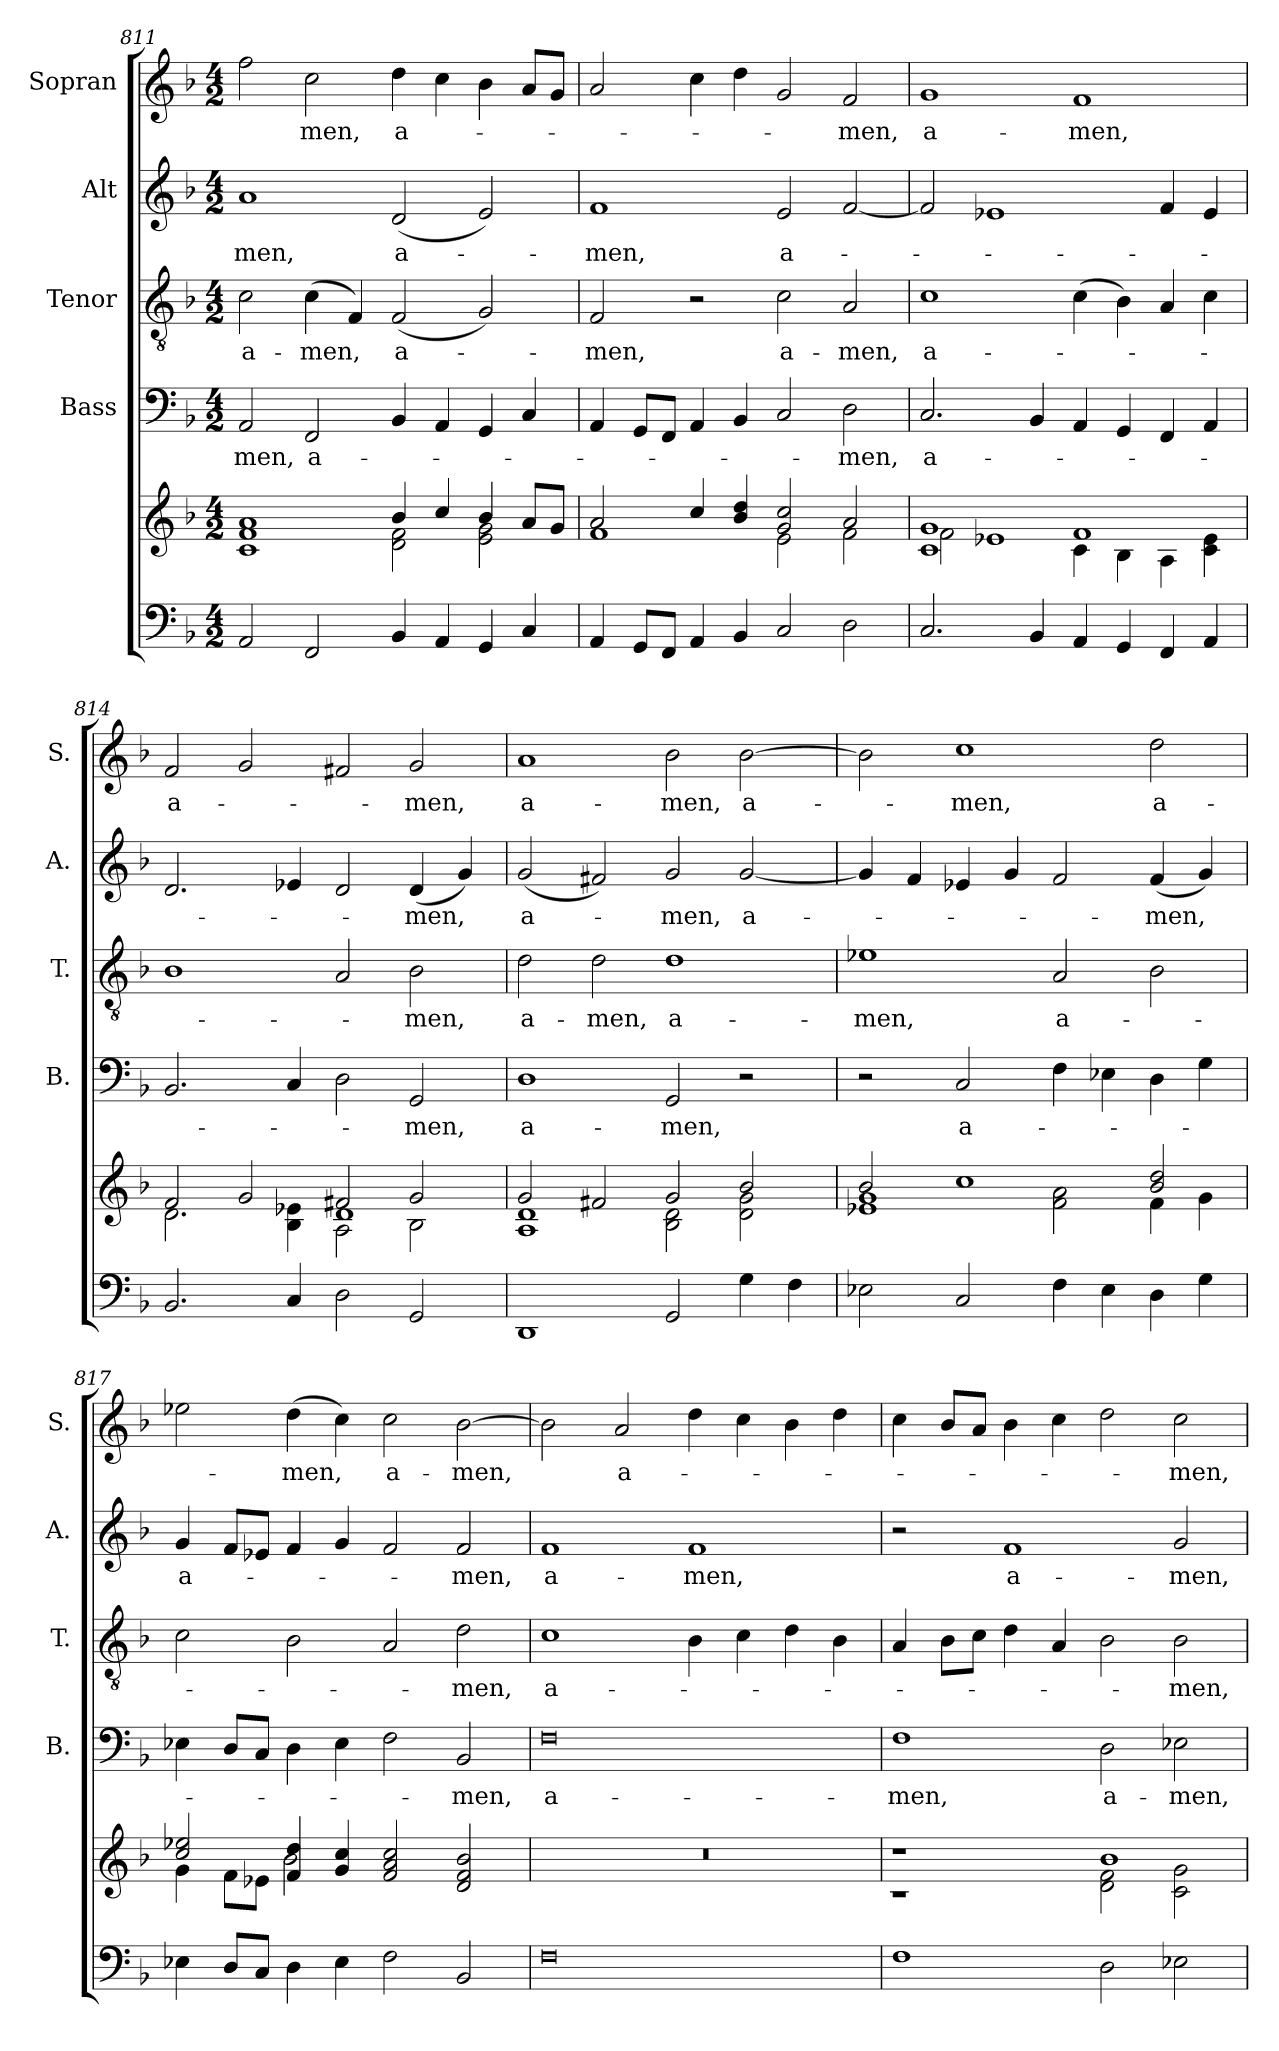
**kern	**kern	**kern	**text	**kern	**text	**kern	**text	**kern	**text
*part5	*part5	*part4	*part4	*part3	*part3	*part2	*part2	*part1	*part1
*staff6	*staff5	*staff4	*staff4	*staff3	*staff3	*staff2	*staff2	*staff1	*staff1
*	*	*I"Bass	*	*I"Tenor	*	*I"Alt	*	*I"Sopran	*
*	*	*I'B.	*	*I'T.	*	*I'A.	*	*I'S.	*
*clefF4	*clefG2	*clefF4	*	*clefGv2	*	*clefG2	*	*clefG2	*
*k[b-]	*k[b-]	*k[b-]	*	*k[b-]	*	*k[b-]	*	*k[b-]	*
*F:	*F:	*F:	*	*F:	*	*F:	*	*F:	*
*M4/2	*M4/2	*M4/2	*	*M4/2	*	*M4/2	*	*M4/2	*
=811	=811	=811	=811	=811	=811	=811	=811	=811	=811
*	*^	*	*	*	*	*	*	*	*
!	!	!	!	!LO:LY:b	!	!LO:LY:b	!	!LO:LY:b	!	!
2AA/	1c 1f 1a	1ryy	2AA/	-men,	2c\	a-	1a	-men,	2ff\	.
!	!	!	!	!LO:LY:b	!	!LO:LY:b	!	!	!	!LO:LY:b
2FF/	.	.	2FF/	a-	(>4c\	-men,	.	.	2cc\	-men,
.	.	.	.	.	4F/)	.	.	.	.	.
!	!	!	!	!	!	!LO:LY:b	!	!LO:LY:b	!	!LO:LY:b
4BB-/	4b-/	2d\ 2f\	4BB-/	.	(<2F/	a-	(<2d/	a-	4dd\	a-
4AA/	4cc/	.	4AA/	.	.	.	.	.	4cc\	.
4GG/	4b-/	2e\ 2g\	4GG/	.	2G/)	.	2e/)	.	4b-\	.
4C/	8a/L	.	4C/	.	.	.	.	.	8a/L	.
.	8g/J	.	.	.	.	.	.	.	8g/J	.
=812	=812	=812	=812	=812	=812	=812	=812	=812	=812	=812
!	!	!	!	!	!	!LO:LY:b	!	!LO:LY:b	!	!
4AA/	2a/	1f	4AA/	.	2F/	-men,	1f	-men,	2a/	.
8GG/L	.	.	8GG/L	.	.	.	.	.	.	.
8FF/J	.	.	8FF/J	.	.	.	.	.	.	.
4AA/	4cc/	.	4AA/	.	2r	.	.	.	4cc\	.
4BB-/	4b-/ 4dd/	.	4BB-/	.	.	.	.	.	4dd\	.
!	!	!	!	!	!	!LO:LY:b	!	!LO:LY:b	!	!
2C/	2g/ 2cc/	2e\	2C/	.	2c\	a-	2e/	a-	2g/	.
!	!	!	!	!LO:LY:b	!	!LO:LY:b	!	!	!	!LO:LY:b
2D\	2a/	2f\	2D\	-men,	2A/	-men,	[2f/	.	2f/	-men,
=813	=813	=813	=813	=813	=813	=813	=813	=813	=813	=813
*	*	*^	*	*	*	*	*	*	*	*
!	!	!	!	!	!LO:LY:b	!	!LO:LY:b	!	!	!	!LO:LY:b
2.C/	1c 1g	2f\	1ryy	2.C/	a-	1c	a-	2f/]	.	1g	a-
.	.	1e-X	.	.	.	.	.	1e-X	.	.	.
4BB-/	.	.	.	4BB-/	.	.	.	.	.	.	.
!	!	!	!	!	!	!	!	!	!	!	!LO:LY:b
4AA/	1f	.	4c\	4AA/	.	(>4c\	.	.	.	1f	-men,
4GG/	.	.	4B-\	4GG/	.	4B-\)	.	.	.	.	.
4FF/	.	4A\	2ryy	4FF/	.	4A/	.	4f/	.	.	.
4AA/	.	4c\ 4e-\	.	4AA/	.	4c\	.	4e-/	.	.	.
!!LO:PB:g=z
=814	=814	=814	=814	=814	=814	=814	=814	=814	=814	=814	=814
!	!	!	!	!	!	!	!	!	!	!	!LO:LY:b
2.BB-/	2f/	2.d\	1ryy	2.BB-/	.	1B-	.	2.d/	.	2f/	a-
.	2g/	.	.	.	.	.	.	.	.	2g/	.
4C/	.	4B-\ 4e-X\	.	4C/	.	.	.	4e-X/	.	.	.
2D\	2f#X/	2A\	1d	2D\	.	2A/	.	2d/	.	2f#X/	.
!	!	!	!	!	!LO:LY:b	!	!LO:LY:b	!	!LO:LY:b	!	!LO:LY:b
2GG/	2g/	2B-\	.	2GG/	-men,	2B-\	-men,	(<4d/	-men,	2g/	-men,
.	.	.	.	.	.	.	.	4g/)	.	.	.
*	*	*v	*v	*	*	*	*	*	*	*	*
=815	=815	=815	=815	=815	=815	=815	=815	=815	=815	=815
!	!	!	!	!LO:LY:b	!	!LO:LY:b	!	!LO:LY:b	!	!LO:LY:b
1DD	2g/	1A 1d	1D	a-	2d\	a-	(<2g/	a-	1a	a-
!	!	!	!	!	!	!LO:LY:b	!	!	!	!
.	2f#X/	.	.	.	2d\	-men,	2f#X/)	.	.	.
!	!	!	!	!LO:LY:b	!	!LO:LY:b	!	!LO:LY:b	!	!LO:LY:b
2GG/	2g/	2B-\ 2d\	2GG/	-men,	1d	a-	2g/	-men,	2b-\	-men,
!	!	!	!	!	!	!	!	!LO:LY:b	!	!LO:LY:b
4G\	2b-/	2d\ 2g\	2r	.	.	.	[2g/	a-	[2b-\	a-
4F\	.	.	.	.	.	.	.	.	.	.
=816	=816	=816	=816	=816	=816	=816	=816	=816	=816	=816
!	!	!	!	!	!	!LO:LY:b	!	!	!	!
2E-X\	2b-/	1e-X 1g	2r	.	1e-X	-men,	4g/]	.	2b-\]	.
.	.	.	.	.	.	.	4f/	.	.	.
!	!	!	!	!LO:LY:b	!	!	!	!	!	!LO:LY:b
2C/	1cc	.	2C/	a-	.	.	4e-X/	.	1cc	-men,
.	.	.	.	.	.	.	4g/	.	.	.
!	!	!	!	!	!	!LO:LY:b	!	!	!	!
4F\	.	2f\ 2a\	4F\	.	2A/	a-	2f/	.	.	.
4E-\	.	.	4E-X\	.	.	.	.	.	.	.
!	!	!	!	!	!	!	!	!LO:LY:b	!	!LO:LY:b
4D\	2b-/ 2dd/	4f\	4D\	.	2B-\	.	(<4f/	-men,	2dd\	a-
4G\	.	4g\	4G\	.	.	.	4g/)	.	.	.
!!LO:LB:g=z
=817	=817	=817	=817	=817	=817	=817	=817	=817	=817	=817
!	!	!	!	!	!	!	!	!LO:LY:b	!	!
4E-X\	2cc/ 2ee-X/	4g\	4E-X\	.	2c\	.	4g/	a-	2ee-X\	.
8D/L	.	8f\L	8D/L	.	.	.	8f/L	.	.	.
8C/J	.	8e-X\J	8C/J	.	.	.	8e-X/J	.	.	.
!	!	!	!	!	!	!	!	!	!	!LO:LY:b
4D\	4f/ 4dd/	2b-\	4D\	.	2B-\	.	4f/	.	(>4dd\	-men,
4E-\	4g/ 4cc/	.	4E-\	.	.	.	4g/	.	4cc\)	.
!	!	!	!	!	!	!	!	!	!	!LO:LY:b
2F\	2f/ 2a/ 2cc/	1ryy	2F\	.	2A/	.	2f/	.	2cc\	a-
!	!	!	!	!LO:LY:b	!	!LO:LY:b	!	!LO:LY:b	!	!LO:LY:b
2BB-/	2d/ 2f/ 2b-/	.	2BB-/	-men,	2d\	-men,	2f/	-men,	[2b-\	-men,
*	*v	*v	*	*	*	*	*	*	*	*
=818	=818	=818	=818	=818	=818	=818	=818	=818	=818
!	!	!	!LO:LY:b	!	!LO:LY:b	!	!LO:LY:b	!	!
0F	0r	0F	a-	1c	a-	1f	a-	2b-\]	.
!	!	!	!	!	!	!	!	!	!LO:LY:b
.	.	.	.	.	.	.	.	2a/	a-
!	!	!	!	!	!	!	!LO:LY:b	!	!
.	.	.	.	4B-\	.	1f	-men,	4dd\	.
.	.	.	.	4c\	.	.	.	4cc\	.
.	.	.	.	4d\	.	.	.	4b-\	.
.	.	.	.	4B-\	.	.	.	4dd\	.
=819	=819	=819	=819	=819	=819	=819	=819	=819	=819
*	*^	*	*	*	*	*	*	*	*
!	!	!	!	!LO:LY:b	!	!	!	!	!	!
1F	1r	1r	1F	-men,	4A/	.	2r	.	4cc\	.
.	.	.	.	.	8B-\L	.	.	.	8b-/L	.
.	.	.	.	.	8c\J	.	.	.	8a/J	.
!	!	!	!	!	!	!	!	!LO:LY:b	!	!
.	.	.	.	.	4d\	.	1f	a-	4b-\	.
.	.	.	.	.	4A/	.	.	.	4cc\	.
!	!	!	!	!LO:LY:b	!	!	!	!	!	!
2D\	1b-	2d\ 2f\	2D\	a-	2B-\	.	.	.	2dd\	.
!	!	!	!	!LO:LY:b	!	!LO:LY:b	!	!LO:LY:b	!	!LO:LY:b
2E-X\	.	2c\ 2g\	2E-X\	-men,	2B-\	-men,	2g/	-men,	2cc\	-men,
*	*v	*v	*	*	*	*	*	*	*	*
=	=	=	=	=	=	=	=	=	=
*-	*-	*-	*-	*-	*-	*-	*-	*-	*-
